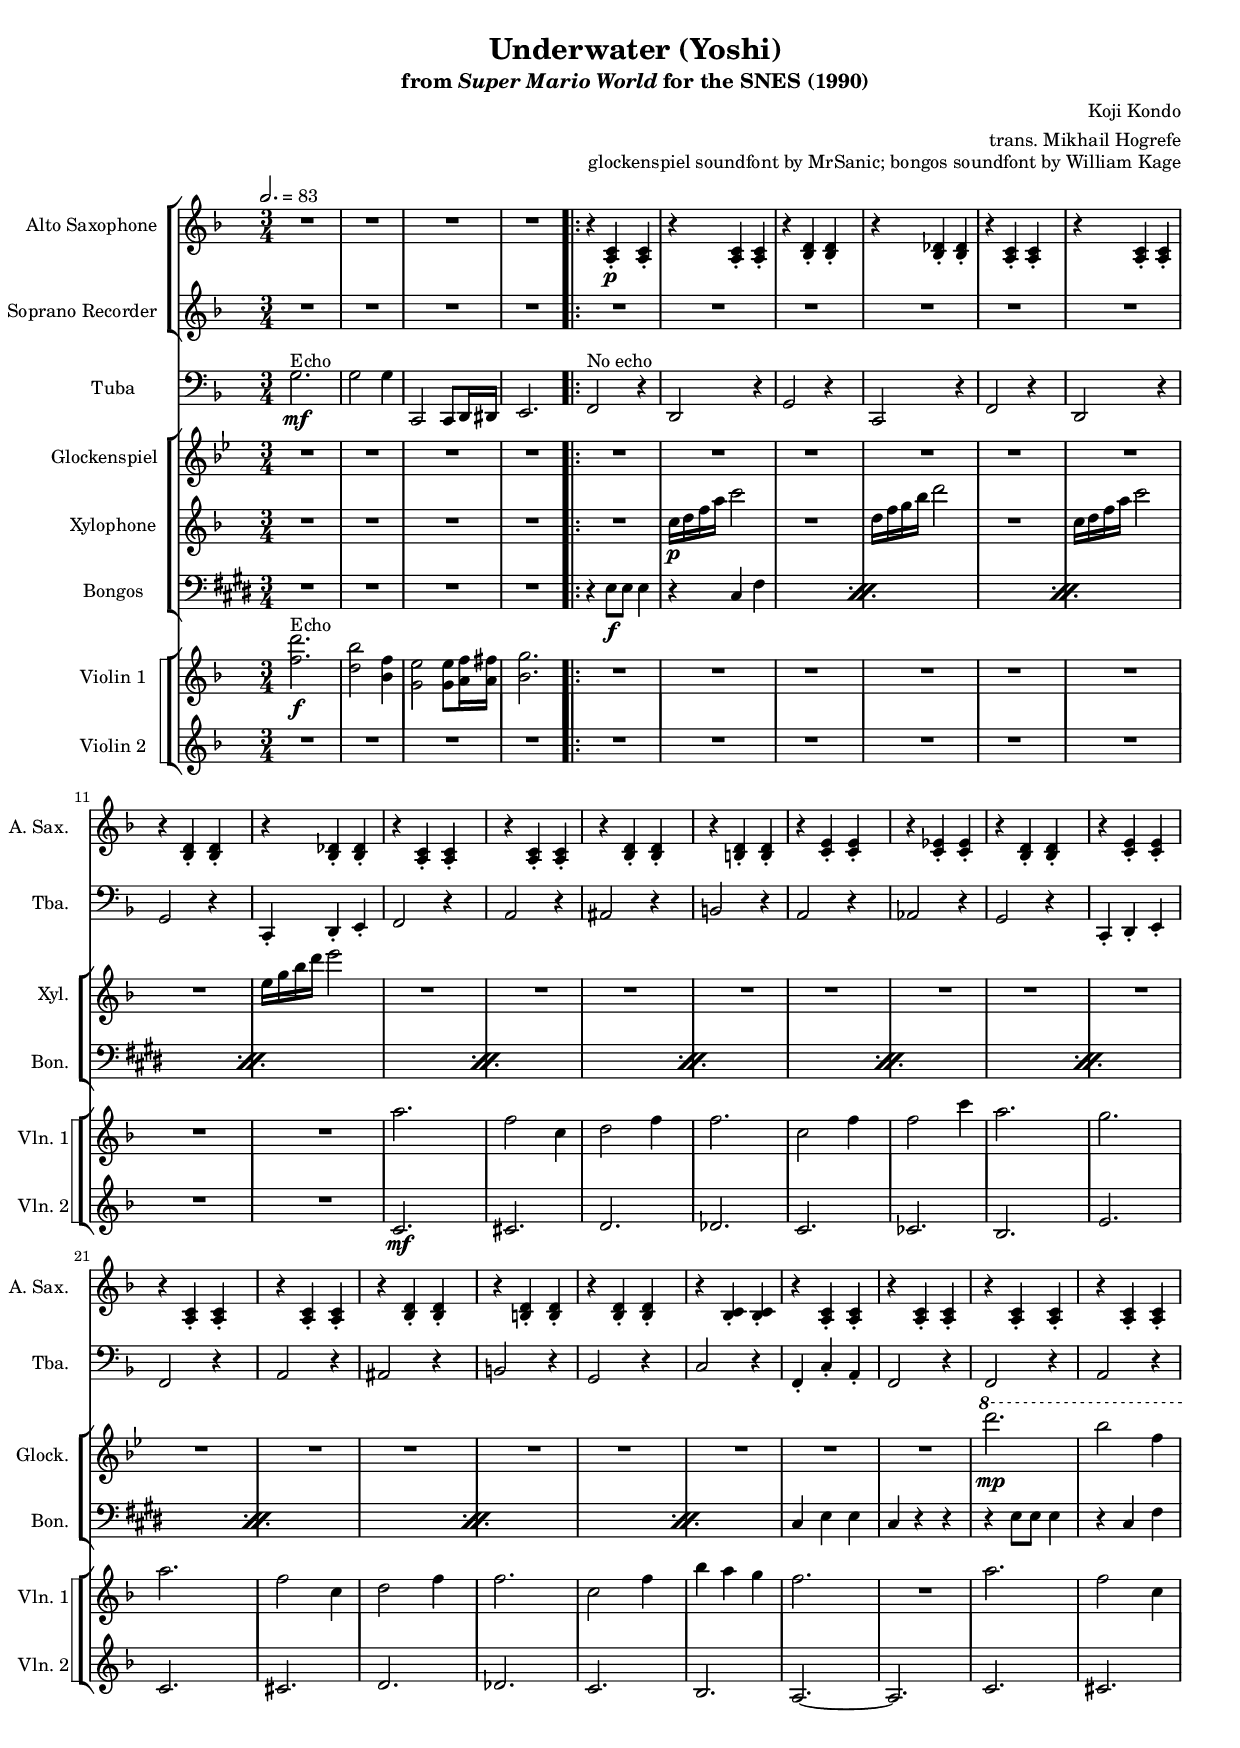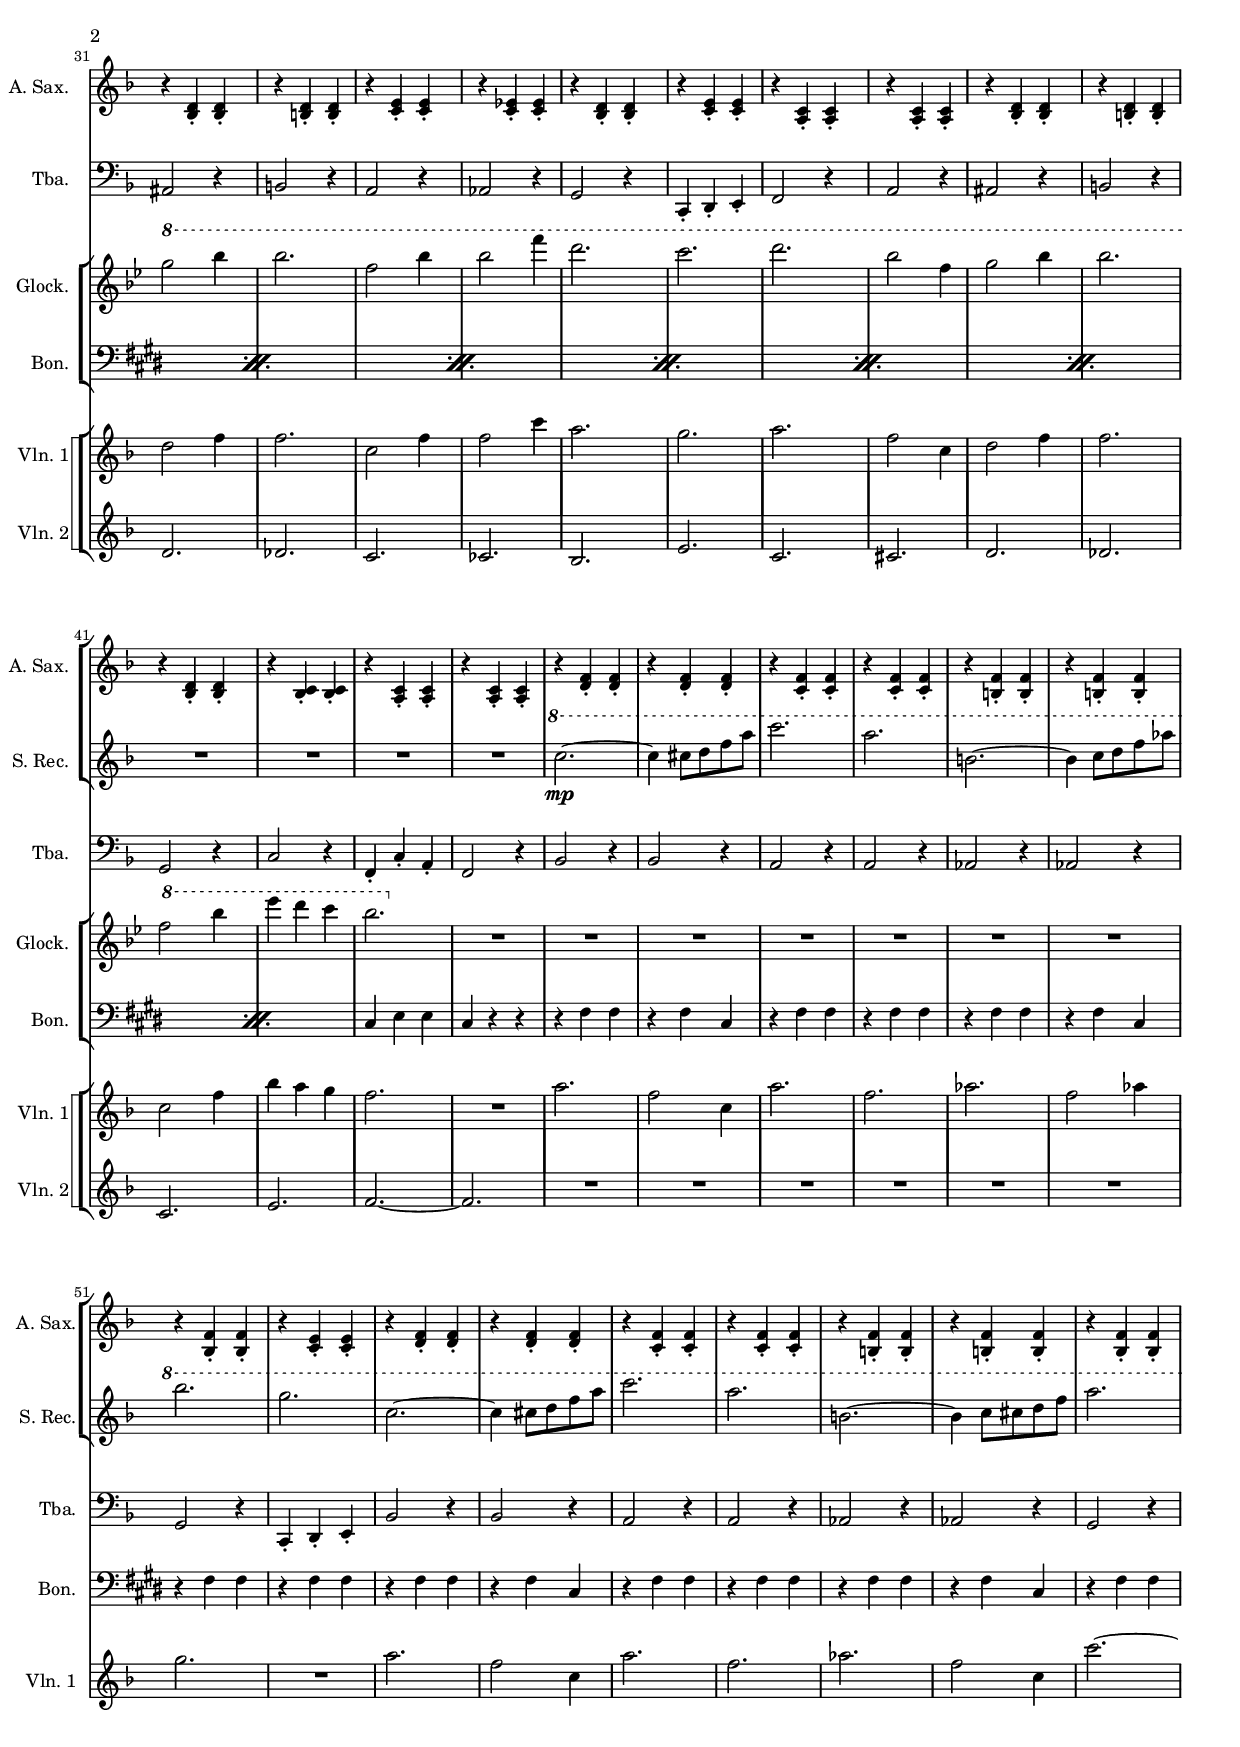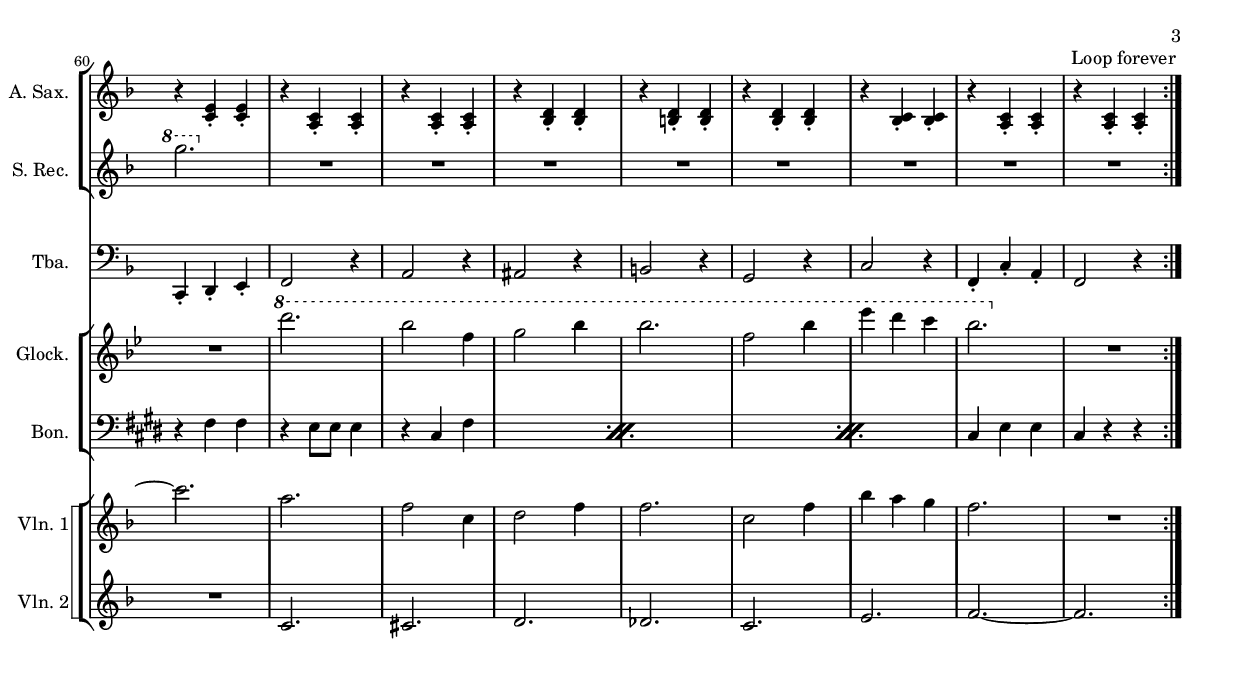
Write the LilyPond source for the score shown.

\version "2.24.3"
#(set-global-staff-size 16)

\paper {
  left-margin = 0.6\in
}

\book {
    \header {
        title = "Underwater (Yoshi)"
        subtitle = \markup { "from" {\italic "Super Mario World"} "for the SNES (1990)" }
        composer = "Koji Kondo"
        arranger = "trans. Mikhail Hogrefe"
        opus = "glockenspiel soundfont by MrSanic; bongos soundfont by William Kage"
    }

    \score {
        {
            <<
                \new StaffGroup <<
                    \new Staff \relative c' {                 
                        \set Staff.instrumentName = "Alto Saxophone"
                        \set Staff.shortInstrumentName = "A. Sax."  
\key f \major 
\time 3/4
\tempo 2.=83
R2.*4
                        \repeat volta 2 {
r4 <a c>4-.\p 4-. |
r4 <a c>4-. 4-. |
r4 <bes d>4-. 4-. 
r4 <bes des>4-. 4-. |
r4 <a c>4-. 4-. |
r4 <a c>4-. 4-. |
r4 <bes d>4-. 4-. 
r4 <bes des>4-. 4-. |
r4 <a c>4-. 4-. |
r4 <a c>4-. 4-. |
r4 <bes d>4-. 4-. |
r4 <b d>4-. 4-. |
r4 <c e>4-. 4-. |
r4 <c ees>4-. 4-. |
r4 <bes d>4-. 4-. |
r4 <c e>4-. 4-. |
r4 <a c>4-. 4-. |
r4 <a c>4-. 4-. |
r4 <bes d>4-. 4-. |
r4 <b d>4-. 4-. |
r4 <bes d>4-. 4-. |
r4 <bes c>4-. 4-. |
r4 <a c>4-. 4-. |
r4 <a c>4-. 4-. |
r4 <a c>4-. 4-. |
r4 <a c>4-. 4-. |
r4 <bes d>4-. 4-. |
r4 <b d>4-. 4-. |
r4 <c e>4-. 4-. |
r4 <c ees>4-. 4-. |
r4 <bes d>4-. 4-. |
r4 <c e>4-. 4-. |
r4 <a c>4-. 4-. |
r4 <a c>4-. 4-. |
r4 <bes d>4-. 4-. |
r4 <b d>4-. 4-. |
r4 <bes d>4-. 4-. |
r4 <bes c>4-. 4-. |
r4 <a c>4-. 4-. |
r4 <a c>4-. 4-. |
r4 <d f>4-. 4-. |
r4 <d f>4-. 4-. |
r4 <c f>4-. 4-. |
r4 <c f>4-. 4-. |
r4 <b f'>4-. 4-. |
r4 <b f'>4-. 4-. |
r4 <bes f'>4-. 4-. |
r4 <c e>4-. 4-. |
r4 <d f>4-. 4-. |
r4 <d f>4-. 4-. |
r4 <c f>4-. 4-. |
r4 <c f>4-. 4-. |
r4 <b f'>4-. 4-. |
r4 <b f'>4-. 4-. |
r4 <bes f'>4-. 4-. |
r4 <c e>4-. 4-. |
r4 <a c>4-. 4-. |
r4 <a c>4-. 4-. |
r4 <bes d>4-. 4-. |
r4 <b d>4-. 4-. |
r4 <bes d>4-. 4-. |
r4 <bes c>4-. 4-. |
r4 <a c>4-. 4-. |
r4 <a c>4-. 4-. |
                        }
\once \override Score.RehearsalMark.self-alignment-X = #RIGHT
\mark \markup { \fontsize #-2 "Loop forever" }
                    }

                    \new Staff \relative c''' {                 
                        \set Staff.instrumentName = "Soprano Recorder"
                        \set Staff.shortInstrumentName = "S. Rec."  
\key f \major 
R2.*4

R2.*40
\ottava #1
c2.\mp ~ |
c4 cis8 d f a |
c2. |
a2. |
b,2. ~ |
b4 c8 d f aes |
bes2. |
g2. |
c,2. ~ |
c4 cis8 d f a |
c2. |
a2. |
b,2. ~ |
b4 c8 cis d f |
a2. |
g2. |
\ottava #0
R2.*8
                    }
                >>

                \new Staff \relative c' {                 
                    \set Staff.instrumentName = "Tuba"
                    \set Staff.shortInstrumentName = "Tba."  
\key f \major 
\clef bass
g2.\mf^\markup{Echo} |
g2 g4 |
c,,2 c8 d16 dis |
e2. |

f2^\markup{"No echo"} r4 |
d2 r4 |
g2 r4 |
c,2 r4 |
f2 r4 |
d2 r4 |
g2 r4 |
c,4-. d-. e-. |
f2 r4 |
a2 r4 |
ais2 r4 |
b2 r4 |
a2 r4 |
aes2 r4 |
g2 r4 |
c,4-. d-. e-. |
f2 r4 |
a2 r4 |
ais2 r4 |
b2 r4 |
g2 r4 |
c2 r4 |
f,4-. c'-. a-. |
f2 r4 |
f2 r4 |
a2 r4 |
ais2 r4 |
b2 r4 |
a2 r4 |
aes2 r4 |
g2 r4 |
c,4-. d-. e-. |
f2 r4 |
a2 r4 |
ais2 r4 |
b2 r4 |
g2 r4 |
c2 r4 |
f,4-. c'-. a-. |
f2 r4 |
bes2 r4 |
bes2 r4 |
a2 r4 |
a2 r4 |
aes2 r4 |
aes2 r4 |
g2 r4 |
c,4-. d-. e-. |
bes'2 r4 |
bes2 r4 |
a2 r4 |
a2 r4 |
aes2 r4 |
aes2 r4 |
g2 r4 |
c,4-. d-. e-. |
f2 r4 |
a2 r4 
ais2 r4 |
b2 r4 |
g2 r4 |
c2 r4 |
f,4-. c'-. a-. |
f2 r4 |
                }

                \new StaffGroup <<
                    \new Staff \relative c'''' {                 
                        \set Staff.instrumentName = "Glockenspiel"
                        \set Staff.shortInstrumentName = "Glock."  
\key bes \major 
R2.*4

R2.*24
\ottava #1
d2.\mp |
bes2 f4 |
g2 bes4 |
bes2. |
f2 bes4 |
bes2 f'4 |
d2. |
c2. |
d2. |
bes2 f4 |
g2 bes4 |
bes2. |
f2 bes4 |
ees4 d c |
bes2. |
\ottava #0
R2.*17
\ottava #1
d2. |
bes2 f4 |
g2 bes4 |
bes2. |
f2 bes4 |
ees4 d c |
bes2. |
\ottava #0
R2. |
                    }

                    \new Staff \relative c'' {                 
                        \set Staff.instrumentName = "Xylophone"
                        \set Staff.shortInstrumentName = "Xyl."  
\key f \major 
R2.*4

R2. |
c16\p d f a c2 |
R2. |
d,16 f g bes d2 |
R2. |
c,16 d f a c2 |
R2. |
e,16 g bes d e2 |
R2.*56
                    }

                    \new Staff \relative c {                 
                        \set Staff.instrumentName = "Bongos"
                        \set Staff.shortInstrumentName = "Bon."  
\key e \major
\clef bass
R2.*4
\repeat percent 11 {
r4 e8\f e e4 |
r4 cis fis |
}
cis4 e e |
cis4 r r |
\repeat percent 7 {
r4 e8 e e4 |
r4 cis fis |
}
cis4 e e |
cis4 r r |
r4 fis fis |
r4 fis cis |
r4 fis fis |
r4 fis fis |
r4 fis fis |
r4 fis cis |
r4 fis fis |
r4 fis fis |
r4 fis fis |
r4 fis cis |
r4 fis fis |
r4 fis fis |
r4 fis fis |
r4 fis cis |
r4 fis fis |
r4 fis fis |
\repeat percent 3 {
r4 e8 e e4 |
r4 cis fis |
}
cis4 e e |
cis4 r r |
                    }
                >>

                \new StaffGroup <<
                    \new StaffGroup <<
                        \set StaffGroup.systemStartDelimiter = #'SystemStartSquare
                        \new Staff \relative c'' {                 
                            \set Staff.instrumentName = "Violin 1"
                            \set Staff.shortInstrumentName = "Vln. 1"  
\key f \major 
<f d'>2.\f^\markup{Echo} |
<d bes'>2 <bes f'>4 |
<g e'>2 8 <a f'>16 <a fis'> |
<bes g'>2.

R2.*8
a'2. |
f2 c4 |
d2 f4 |
f2. |
c2 f4 |
f2 c'4 |
a2. |
g2. |
a2. |
f2 c4 |
d2 f4 |
f2. |
c2 f4 |
bes4 a g |
f2. |
R2. |
a2. |
f2 c4 |
d2 f4 |
f2. |
c2 f4 |
f2 c'4 |
a2. |
g2. |
a2. |
f2 c4 |
d2 f4 |
f2. |
c2 f4 |
bes4 a g |
f2. |
R2. |
a2. |
f2 c4 |
a'2. |
f2. |
aes2. |
f2 aes4 |
g2. |
R2. |
a2. |
f2 c4 |
a'2. |
f2. |
aes2. |
f2 c4 |
c'2. ~ |
c2. |
a2. |
f2 c4 |
d2 f4 |
f2. |
c2 f4 |
bes4 a g |
f2. |
R2. |
                        }

                        \new Staff \relative c' {                 
                            \set Staff.instrumentName = "Violin 2"
                            \set Staff.shortInstrumentName = "Vln. 2"  
\key f \major 
R2.*4

R2.*8
c2.\mf |
cis2. |
d2. |
des2. |
c2. |
ces2. |
bes2. |
e2. |
c2. |
cis2. |
d2. |
des2. |
c2. |
bes2. |
a2. ~ |
a2. |
c2. |
cis2. |
d2. |
des2. |
c2. |
ces2. |
bes2. |
e2. |
c2. |
cis2. |
d2. |
des2. |
c2. |
e2. |
f2. ~ |
f2. |
R2.*16
c2. |
cis2. |
d2. |
des2. |
c2. |
e2. |
f2. ~ |
f2. |
                        }
                    >>
                >>
            >>
        }
        \layout {
            \context {
                \Staff
                \RemoveEmptyStaves
            }
            \context {
                \DrumStaff
                \RemoveEmptyStaves
            }
        }
    }
}
